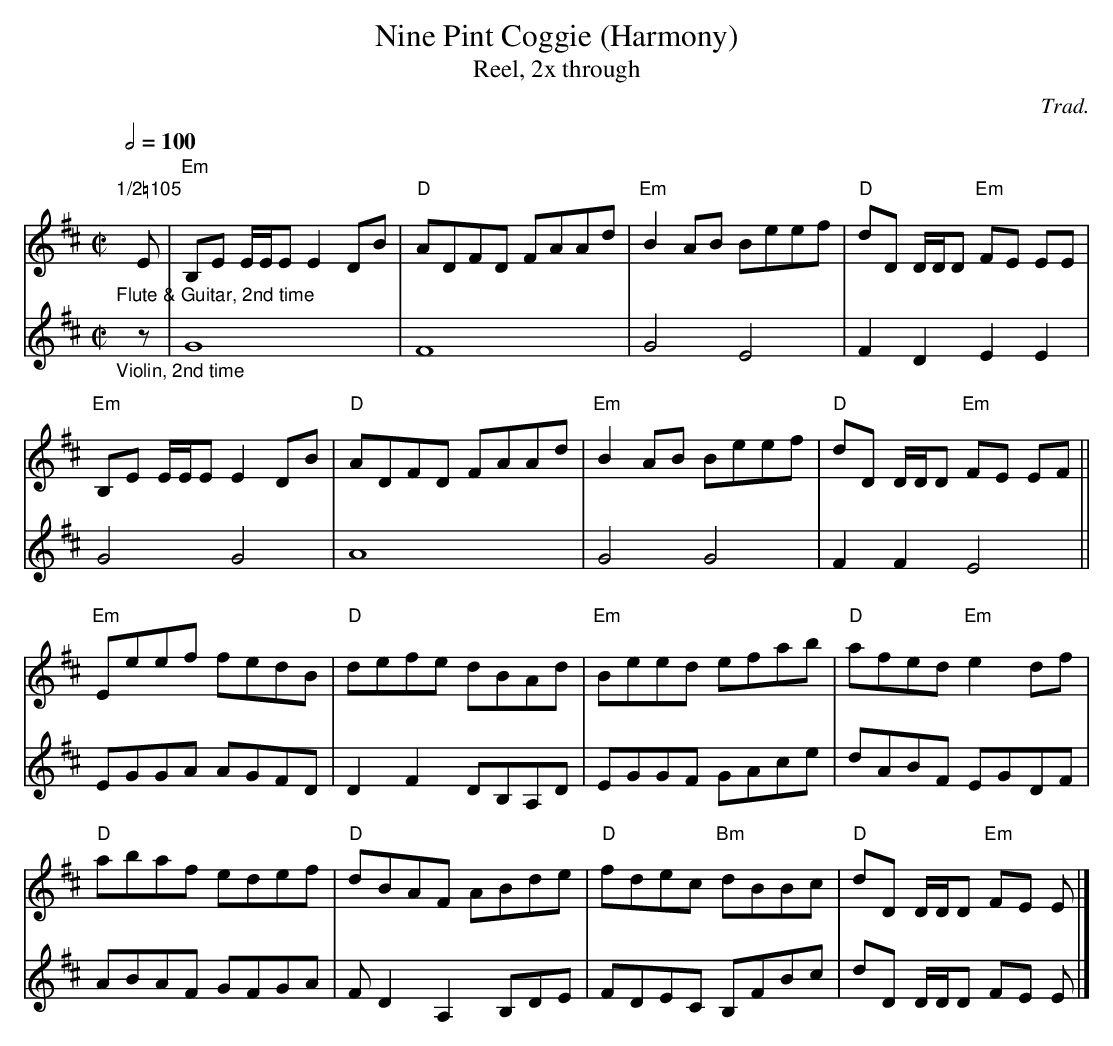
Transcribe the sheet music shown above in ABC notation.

X:1
T:Nine Pint Coggie (Harmony)
T:Reel, 2x through
C:Trad.
V:1 program 1 25
V:2 program 1 40
M:C|
L:1/8
Q:1/2=100
K:Edor
[V:1] "_Flute & Guitar, 2nd time" "1/2=105"yE|"Em"B,E E/E/E E2 DB|"D"ADFD FAAd|"Em"B2 AB Beef|"D"dD D/D/D "Em"FE EE|
[V:2] "_Violin, 2nd time" yz|G8|F8|G4E4|F2D2E2E2|
[V:1] "Em"B,E E/E/E E2 DB|"D"ADFD FAAd|"Em"B2 AB Beef|"D"dD D/D/D "Em"FE EF||
[V:2] G4G4|A8|G4G4|F2F2E4||
[V:1] "Em"Eeef fedB|"D"defe dBAd|"Em"Beed efab|"D"afed "Em"e2 df|
[V:2] EGGA AGFD|D2F2 DB,A,D|EGGF GAce|dABF EGDF|
[V:1] "D"abaf edef|"D"dBAF ABde|"D"fdec "Bm"dBBc|"D"dD D/D/D "Em"FE E|]
[V:2] ABAF GFGA|FD2A,2 B,DE|FDEC B,FBc|dD D/D/D FE E|]
